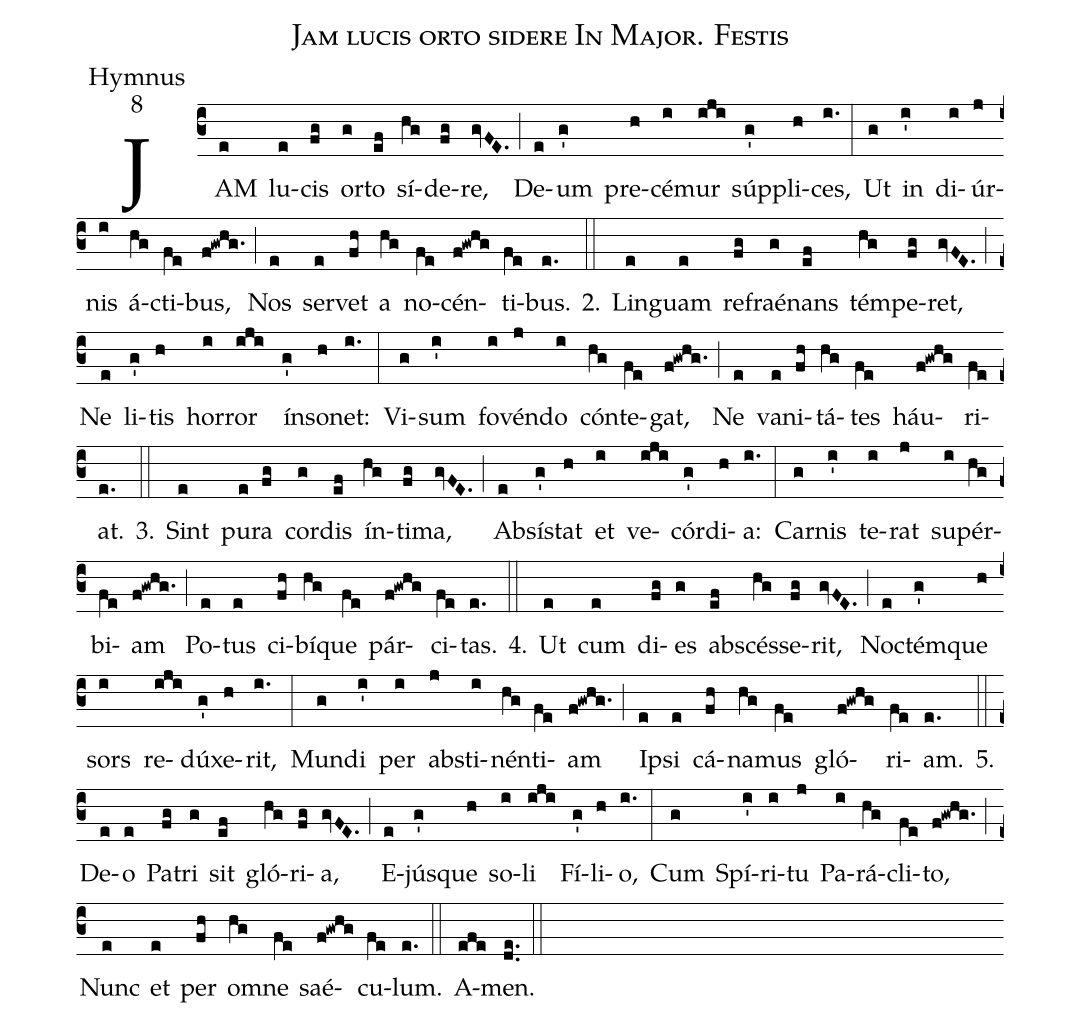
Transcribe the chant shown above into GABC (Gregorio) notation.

name:Jam lucis orto sidere In Major. Festis;
office-part:Hymnus;
mode:8;
%%
(c3) JAM(e) lu(e)cis(fg) or(g)to(ef) sí(hg)de(fg)re,(gvFE.) (;) De(e)um(g') pre(h)cé(i)mur(iji) súp(g')pli(h)ces,(i.) (:) Ut(g) in(i') di(i)úr(j)nis(i) á(hg)cti(fe)bus,(f!gwhg.) (;) Nos(e) ser(e)vet(fh) a(hg) no(fe)cén(f!gwhg)ti(fe)bus.(e.) 2.(::) Lin(e)guam(e) re(fg)fraé(g)nans(ef) tém(hg)pe(fg)ret,(gvFE.) (;) Ne(e) li(g')tis(h) hor(i)ror(iji) ín(g')so(h)net:(i.) (:) Vi(g)sum(i') fo(i)vén(j)do(i) cón(hg)te(fe)gat,(f!gwhg.) (;) Ne(e) va(e)ni(fh)tá(hg)tes(fe) háu(f!gwhg)ri(fe)at.(e.) 3.(::) Sint(e) pu(e)ra(fg) cor(g)dis(ef) ín(hg)ti(fg)ma,(gvFE.) (;) Ab(e)sí(g')stat(h) et(i) ve(iji)cór(g')di(h)a:(i.) (:) Car(g)nis(i') te(i)rat(j) su(i)pér(hg)bi(fe)am(f!gwhg.) (;) Po(e)tus(e) ci(fh)bí(hg)que(fe) pár(f!gwhg)ci(fe)tas.(e.) 4.(::) Ut(e) cum(e) di(fg)es(g) ab(ef)scés(hg)se(fg)rit,(gvFE.) (;) No(e)ctém(g')que(h) sors(i) re(iji)dú(g')xe(h)rit,(i.) (:) Mun(g)di(i') per(i) ab(j)sti(i)nén(hg)ti(fe)am(f!gwhg.) (;) I(e)psi(e) cá(fh)na(hg)mus(fe) gló(f!gwhg)ri(fe)am.(e.) 5.(::) De(e)o(e) Pa(fg)tri(g) sit(ef) gló(hg)ri(fg)a,(gvFE.) (;) E(e)jú(g')sque(h) so(i)li(iji) Fí(g')li(h)o,(i.) (:) Cum(g) Spí(i')ri(i)tu(j) Pa(i)rá(hg)cli(fe)to,(f!gwhg.) (;) Nunc(e) et(e) per(fh) o(hg)mne(fe) saé(f!gwhg)cu(fe)lum.(e.) (::) A(efe)men.(de..) (::)
